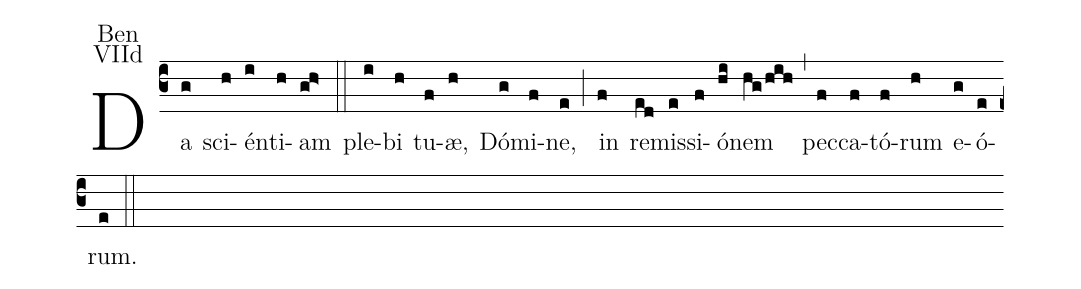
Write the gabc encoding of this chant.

annotation: Ben;
annotation: VIId;
%%
(c3)Da(g) sci(h)én(i)ti(h)am(gh>) (::) ple(i)bi(h) tu(f)æ,(h) Dó(g)mi(f)ne,(e) (;) in(f) re(ed)mis(e)si(f)ó(hi)nem(hg/hih) (,) pec(f)ca(f)tó(f)rum(h) e(g)ó(e)rum.(e) (::)
